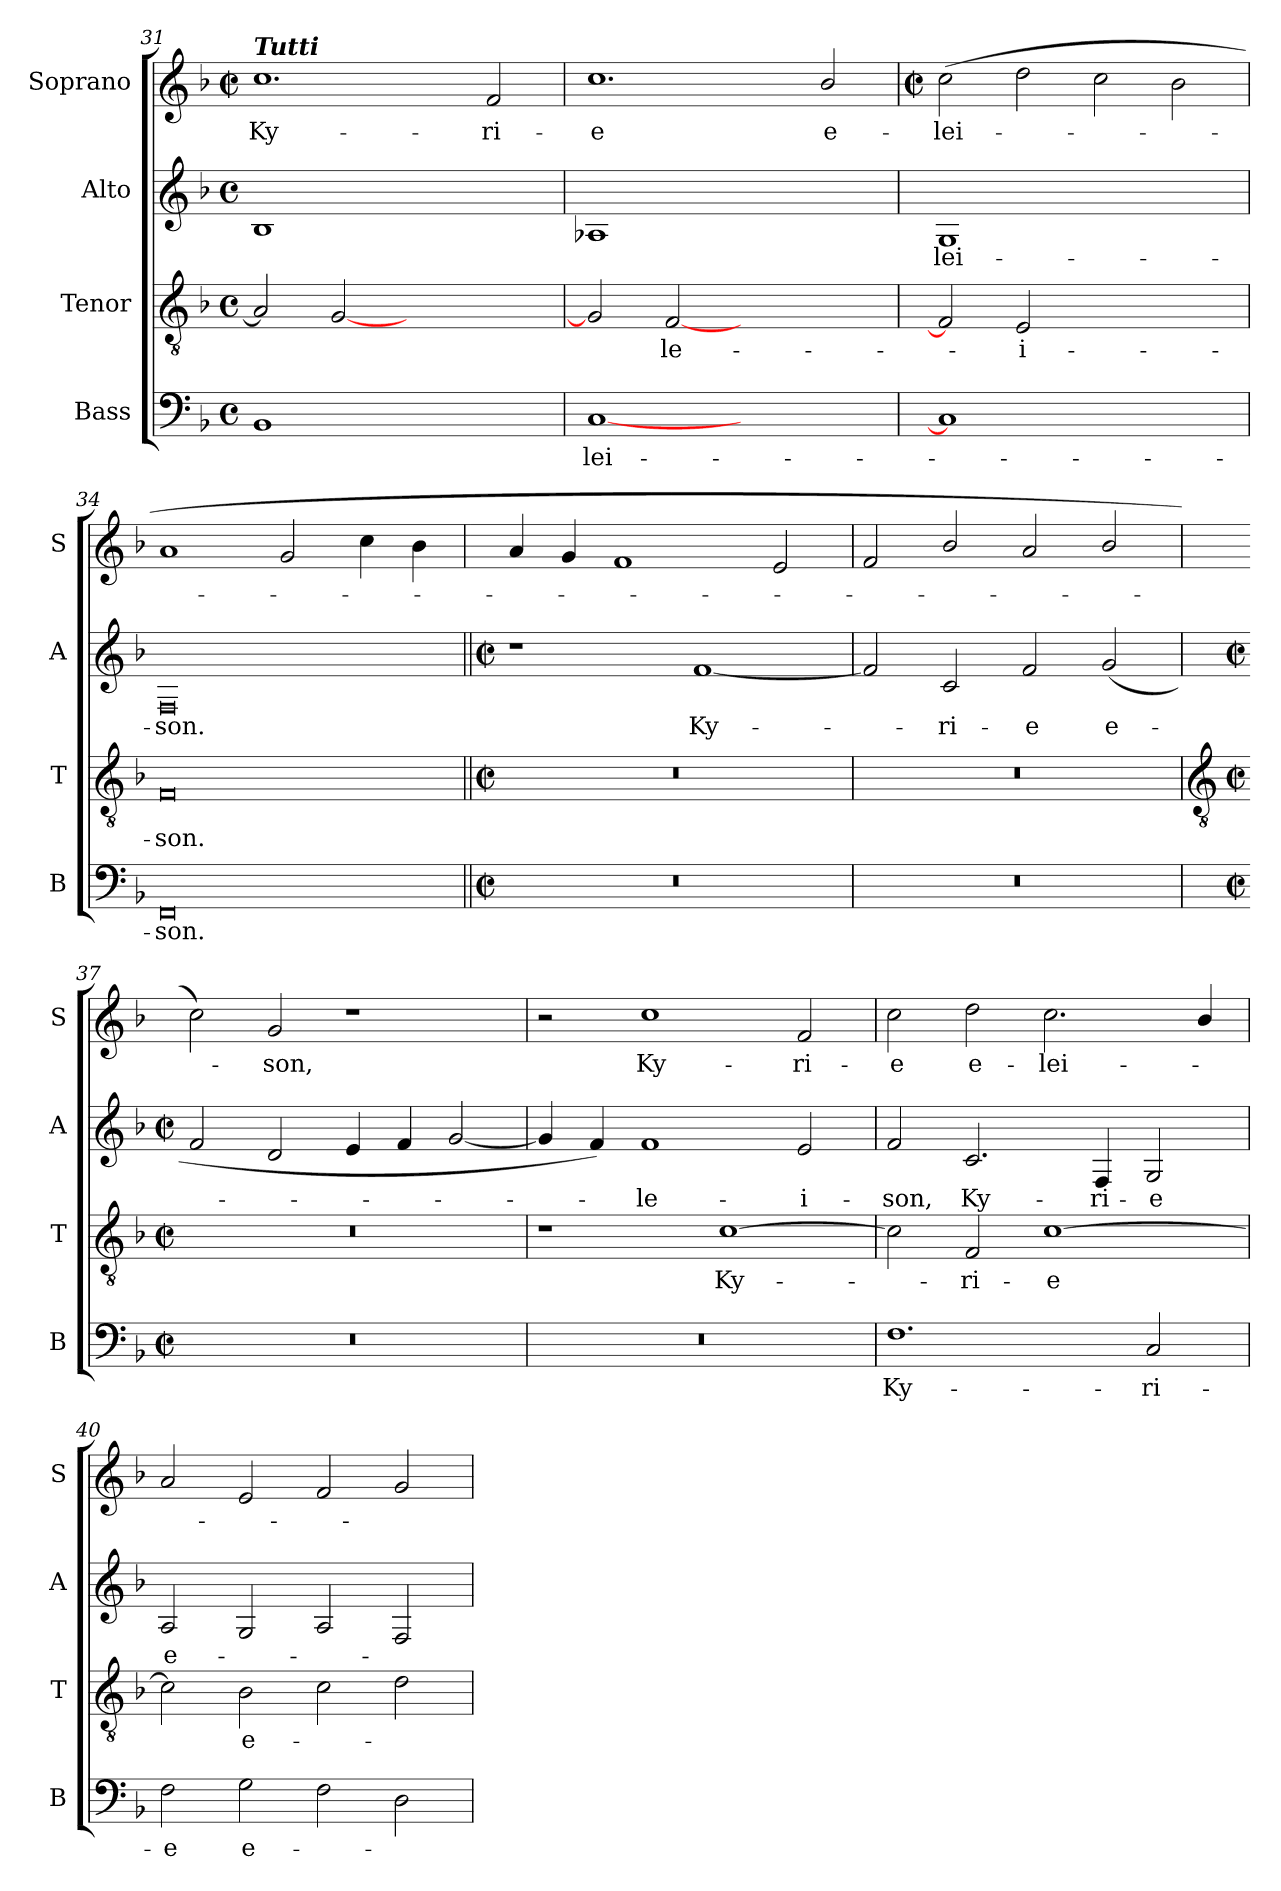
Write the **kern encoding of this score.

**kern	**text	**kern	**text	**kern	**text	**kern	**text
*part4	*part4	*part3	*part3	*part2	*part2	*part1	*part1
*staff4	*staff4	*staff3	*staff3	*staff2	*staff2	*staff1	*staff1
*I"Bass	*	*I"Tenor	*	*I"Alto	*	*I"Soprano	*
*I'B	*	*I'T	*	*I'A	*	*I'S	*
*clefF4	*	*clefGv2	*	*clefG2	*	*clefG2	*
*k[b-]	*	*k[b-]	*	*k[b-]	*	*k[b-]	*
*F:	*	*F:	*	*F:	*	*F:	*
*M4/4	*	*M4/4	*	*M4/4	*	*M4/2	*
*met(c)	*	*met(c)	*	*met(c)	*	*met(c|)	*
=31	=31	=31	=31	=31	=31	=31	=31
!	!	!	!	!	!	!LO:TX:a:Bi:t=Tutti	!
!	!	!	!	!	!	!	!LO:LY:b
1BB-	.	2A-]	.	1B-	.	1.cc	Ky-
.	.	[2G	.	.	.	.	.
1ryy	.	1ryy	.	1ryy	.	.	.
!	!	!	!	!	!	!	!LO:LY:b
.	.	.	.	.	.	2f	-ri-
=32	=32	=32	=32	=32	=32	=32	=32
!	!LO:LY:b	!	!	!	!	!	!LO:LY:b
[1C	lei-	2G]	.	1A-X	.	1.cc	-e
!	!	!	!LO:LY:b	!	!	!	!
.	.	[2F	le-	.	.	.	.
1ryy	.	1ryy	.	1ryy	.	.	.
!	!	!	!	!	!	!	!LO:LY:b
.	.	.	.	.	.	2b-/	e-
!!LO:LB:g=z
=33	=33	=33	=33	=33	=33	=33	=33
*	*	*	*	*	*	*M4/2	*
*	*	*	*	*	*	*met(c|)	*
!	!	!	!	!	!LO:LY:b	!	!LO:LY:b
1C]	.	2F]	.	1G	lei-	(>2cc	-lei-
!	!	!	!LO:LY:b	!	!	!	!
.	.	2E	i-	.	.	2dd	.
1ryy	.	1ryy	.	1ryy	.	2cc	.
.	.	.	.	.	.	2b-	.
=34	=34	=34	=34	=34	=34	=34	=34
!	!LO:LY:b	!	!LO:LY:b	!	!LO:LY:b	!	!
0FF	son.	0F	-son.	0F	-son.	1a	.
.	.	.	.	.	.	2g	.
.	.	.	.	.	.	4cc	.
.	.	.	.	.	.	4b-	.
=35||	=35	=35||	=35	=35||	=35	=35	=35
*M4/2	*	*M4/2	*	*M4/2	*	*	*
*met(c|)	*	*met(c|)	*	*met(c|)	*	*	*
0r	.	0r	.	1r	.	4a	.
.	.	.	.	.	.	4g	.
.	.	.	.	.	.	1f	.
!	!	!	!	!	!LO:LY:b	!	!
.	.	.	.	[1f	Ky-	.	.
.	.	.	.	.	.	2e	.
=36	=36	=36	=36	=36	=36	=36	=36
0r	.	0r	.	2f]	.	2f	.
!	!	!	!	!	!LO:LY:b	!	!
.	.	.	.	2c	ri-	2b-/	.
!	!	!	!	!	!LO:LY:b	!	!
.	.	.	.	2f	-e	2a	.
!	!	!	!	!	!LO:LY:b	!	!
.	.	.	.	(<2g	e-	2b-/	.
!!LO:LB:g=z
=37	=37	=37	=37	=37	=37	=37	=37
*	*	*clefGv2	*	*	*	*	*
*M4/2	*	*M4/2	*	*M4/2	*	*	*
*met(c|)	*	*met(c|)	*	*met(c|)	*	*	*
0r	.	0r	.	2f	.	2cc)	.
!	!	!	!	!	!	!	!LO:LY:b
.	.	.	.	2d	.	2g	son,
.	.	.	.	4e	.	1r	.
.	.	.	.	4f	.	.	.
.	.	.	.	[2g	.	.	.
=38	=38	=38	=38	=38	=38	=38	=38
0r	.	1r	.	4g]	.	2r	.
.	.	.	.	4f)	.	.	.
!	!	!	!	!	!LO:LY:b	!	!LO:LY:b
.	.	.	.	1f	le-	1cc	Ky-
!	!	!	!LO:LY:b	!	!	!	!
.	.	[1c	Ky-	.	.	.	.
!	!	!	!	!	!LO:LY:b	!	!LO:LY:b
.	.	.	.	2e	-i-	2f	-ri-
!!LO:LB:g=z
=39	=39	=39	=39	=39	=39	=39	=39
!	!LO:LY:b	!	!	!	!LO:LY:b	!	!LO:LY:b
1.F	Ky-	2c]	.	2f	-son,	2cc	-e
!	!	!	!LO:LY:b	!	!LO:LY:b	!	!LO:LY:b
.	.	2F	ri-	2.c	Ky-	2dd	e-
!	!	!	!LO:LY:b	!	!	!	!LO:LY:b
.	.	[1c	-e	.	.	2.cc	-lei-
!	!	!	!	!	!LO:LY:b	!	!
.	.	.	.	4F	-ri-	.	.
!	!LO:LY:b	!	!	!	!LO:LY:b	!	!
2C	-ri-	.	.	2G	-e	.	.
.	.	.	.	.	.	4b-/	.
=40	=40	=40	=40	=40	=40	=40	=40
!	!LO:LY:b	!	!	!	!LO:LY:b	!	!
2F	-e	2c]	.	2A	e-	2a	.
!	!LO:LY:b	!	!LO:LY:b	!	!	!	!
2G	e-	2B-	e-	2G	.	2e	.
2F	.	2c	.	2A	.	2f	.
2D	.	2d	.	2F	.	2g	.
=	=	=	=	=	=	=	=
*-	*-	*-	*-	*-	*-	*-	*-
